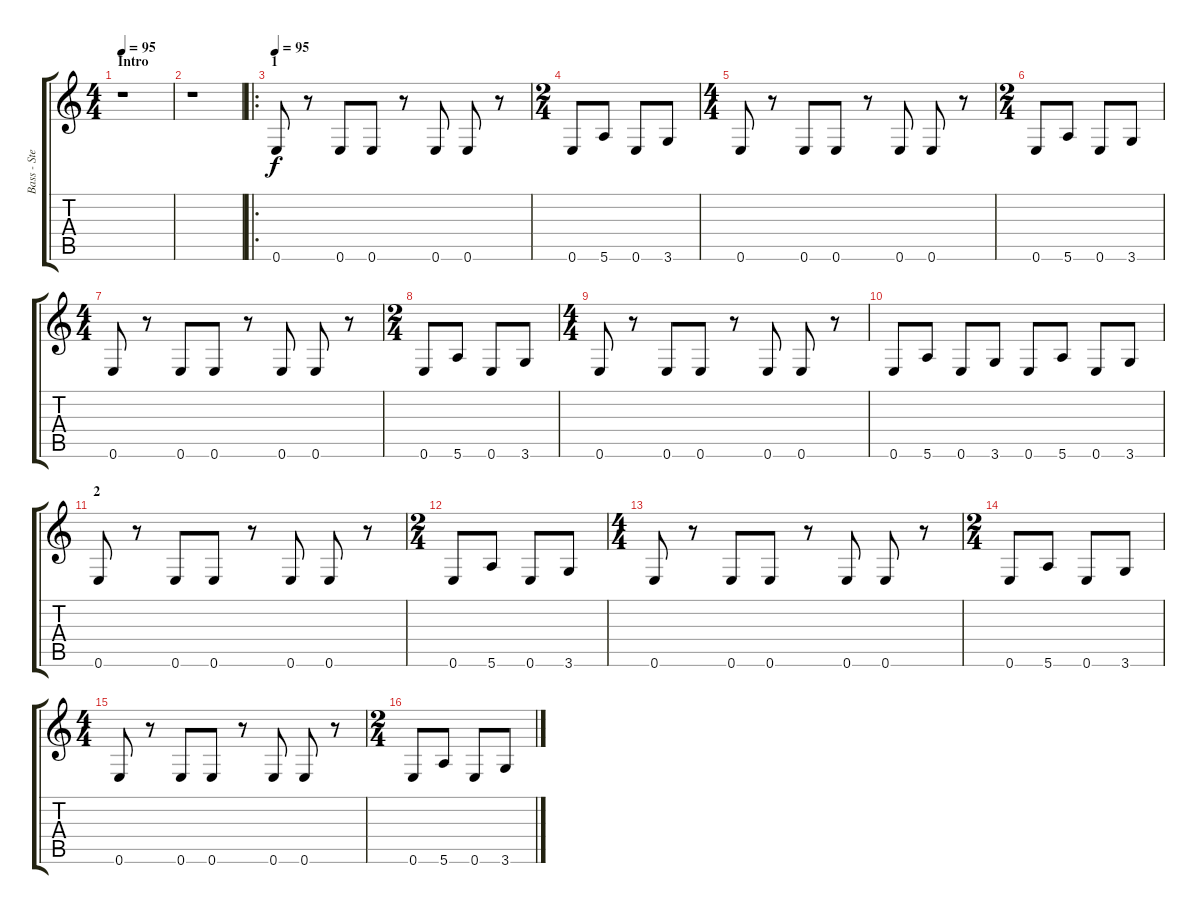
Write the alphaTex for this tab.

\track ("Bass - Steeve Nicolas" "Bass - Ste") {instrument electricbassfinger}
\staff {score tabs}
\tuning (E4 B3 G3 D3 A2 E2) {hide}
\ts (4 4)
\section ("" "Intro")
\tempo 95
\tempo 105
\tempo 95
\clef g2
\ks c
r.1{dy f instrument electricbassfinger} |
r.1 |
\ro
\section ("" "1")
\tempo 95
0.6.8 r.8 0.6.8 0.6.8 r.8 0.6.8 0.6.8 r.8 |
\ts (2 4)
0.6.8 5.6.8 0.6.8 3.6.8 |
\ts (4 4)
0.6.8 r.8 0.6.8 0.6.8 r.8 0.6.8 0.6.8 r.8 |
\ts (2 4)
0.6.8 5.6.8 0.6.8 3.6.8 |
\ts (4 4)
0.6.8 r.8 0.6.8 0.6.8 r.8 0.6.8 0.6.8 r.8 |
\ts (2 4)
0.6.8 5.6.8 0.6.8 3.6.8 |
\ts (4 4)
0.6.8 r.8 0.6.8 0.6.8 r.8 0.6.8 0.6.8 r.8 |
0.6.8 5.6.8 0.6.8 3.6.8 0.6.8 5.6.8 0.6.8 3.6.8 |
\section ("" "2")
0.6.8 r.8 0.6.8 0.6.8 r.8 0.6.8 0.6.8 r.8 |
\ts (2 4)
0.6.8 5.6.8 0.6.8 3.6.8 |
\ts (4 4)
0.6.8 r.8 0.6.8 0.6.8 r.8 0.6.8 0.6.8 r.8 |
\ts (2 4)
0.6.8 5.6.8 0.6.8 3.6.8 |
\ts (4 4)
0.6.8 r.8 0.6.8 0.6.8 r.8 0.6.8 0.6.8 r.8 |
\ts (2 4)
0.6.8 5.6.8 0.6.8 3.6.8
